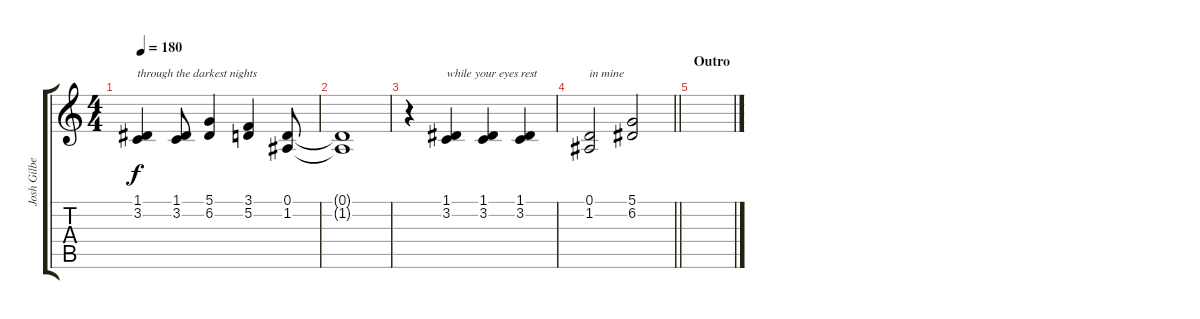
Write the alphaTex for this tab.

\track ("Josh Gilbert (Vocals)" "Josh Gilbe") {instrument oboe}
\staff {score tabs}
\tuning (D4 A3 F3 C3 G2 C2) {hide}
\ts (4 4)
\tempo 180
\clef g2
\ks c
(1.1 3.2).4{txt "through the darkest nights" dy f} (1.1 3.2).8 (5.1 6.2).4 (3.1 5.2).4 (0.1 1.2).8 |
(0.1{t} 1.2{t}).1 |
r.4 (1.1 3.2).4{txt "while your eyes rest"} (1.1 3.2).4 (1.1 3.2).4 |
\barLineRight lightlight
(0.1 1.2).2{txt "in mine"} (5.1 6.2).2 |
\section ("" "Outro")
